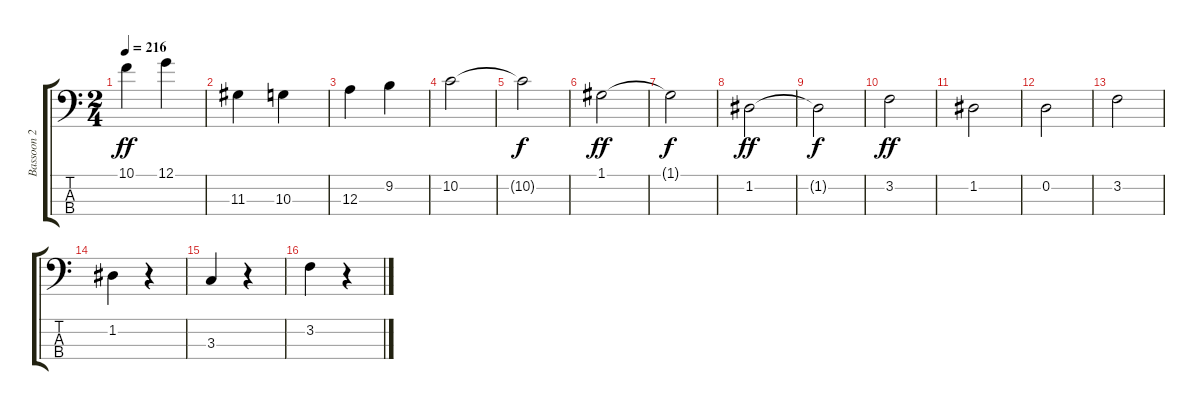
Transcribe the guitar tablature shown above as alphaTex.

\track ("Bassoon 2" "Bassoon 2") {instrument acousticguitarnylon}
\staff {score tabs}
\tuning (G2 D2 A1 E1) {hide}
\ts (2 4)
\tempo 216
\clef f4
\ks c
10.1.4{dy ff} 12.1.4 |
11.3.4 10.3.4 |
12.3.4 9.2.4 |
10.2.2 |
10.2{t}.2{dy f} |
1.1.2{dy ff} |
1.1{t}.2{dy f} |
1.2.2{dy ff} |
1.2{t}.2{dy f} |
3.2.2{dy ff} |
1.2.2 |
0.2.2 |
3.2.2 |
1.2.4 r.4 |
3.3.4 r.4 |
3.2.4 r.4
